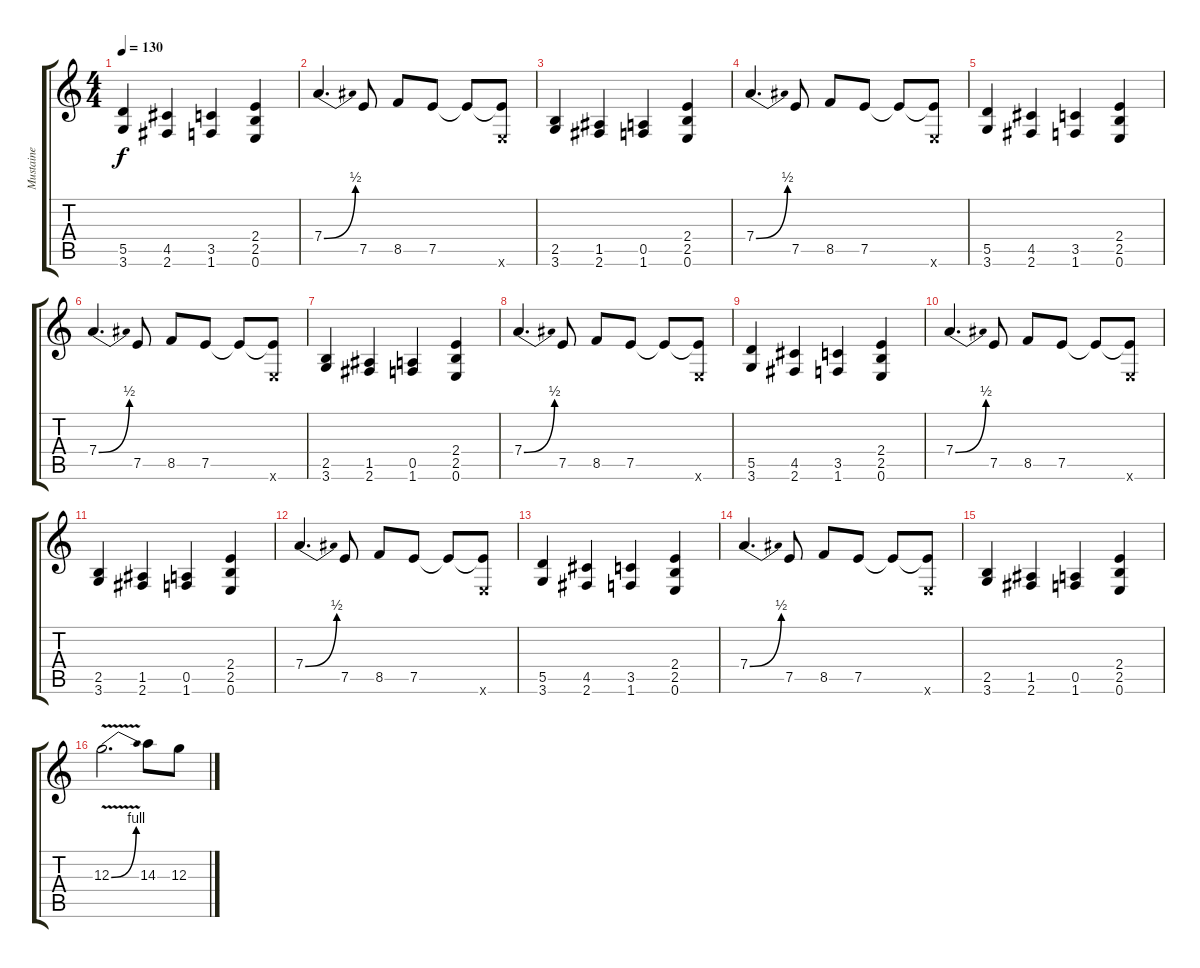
\track ("Mustaine" "Mustaine") {instrument distortionguitar}
\staff {score tabs}
\tuning (E4 B3 G3 D3 A2 E2) {hide}
\ts (4 4)
\tempo 130
\clef g2
\ks c
(5.5 3.6).4{dy f} (4.5 2.6).4 (3.5 1.6).4 (2.4 2.5 0.6).4 |
7.4{be (bend 0 0 60 2)}.4{d} 7.5.8 8.5.8 7.5.8 7.5{t}.8 (7.5{t} 0.6{x}).8 |
(2.5 3.6).4 (1.5 2.6).4 (0.5 1.6).4 (2.4 2.5 0.6).4 |
7.4{be (bend 0 0 60 2)}.4{d} 7.5.8 8.5.8 7.5.8 7.5{t}.8 (7.5{t} 0.6{x}).8 |
(5.5 3.6).4 (4.5 2.6).4 (3.5 1.6).4 (2.4 2.5 0.6).4 |
7.4{be (bend 0 0 60 2)}.4{d} 7.5.8 8.5.8 7.5.8 7.5{t}.8 (7.5{t} 0.6{x}).8 |
(2.5 3.6).4 (1.5 2.6).4 (0.5 1.6).4 (2.4 2.5 0.6).4 |
7.4{be (bend 0 0 60 2)}.4{d} 7.5.8 8.5.8 7.5.8 7.5{t}.8 (7.5{t} 0.6{x}).8 |
(5.5 3.6).4 (4.5 2.6).4 (3.5 1.6).4 (2.4 2.5 0.6).4 |
7.4{be (bend 0 0 60 2)}.4{d} 7.5.8 8.5.8 7.5.8 7.5{t}.8 (7.5{t} 0.6{x}).8 |
(2.5 3.6).4 (1.5 2.6).4 (0.5 1.6).4 (2.4 2.5 0.6).4 |
7.4{be (bend 0 0 60 2)}.4{d} 7.5.8 8.5.8 7.5.8 7.5{t}.8 (7.5{t} 0.6{x}).8 |
(5.5 3.6).4 (4.5 2.6).4 (3.5 1.6).4 (2.4 2.5 0.6).4 |
7.4{be (bend 0 0 60 2)}.4{d} 7.5.8 8.5.8 7.5.8 7.5{t}.8 (7.5{t} 0.6{x}).8 |
(2.5 3.6).4 (1.5 2.6).4 (0.5 1.6).4 (2.4 2.5 0.6).4 |
12.3{be (bend 0 0 60 4) v}.2{d} 14.3.8 12.3.8
